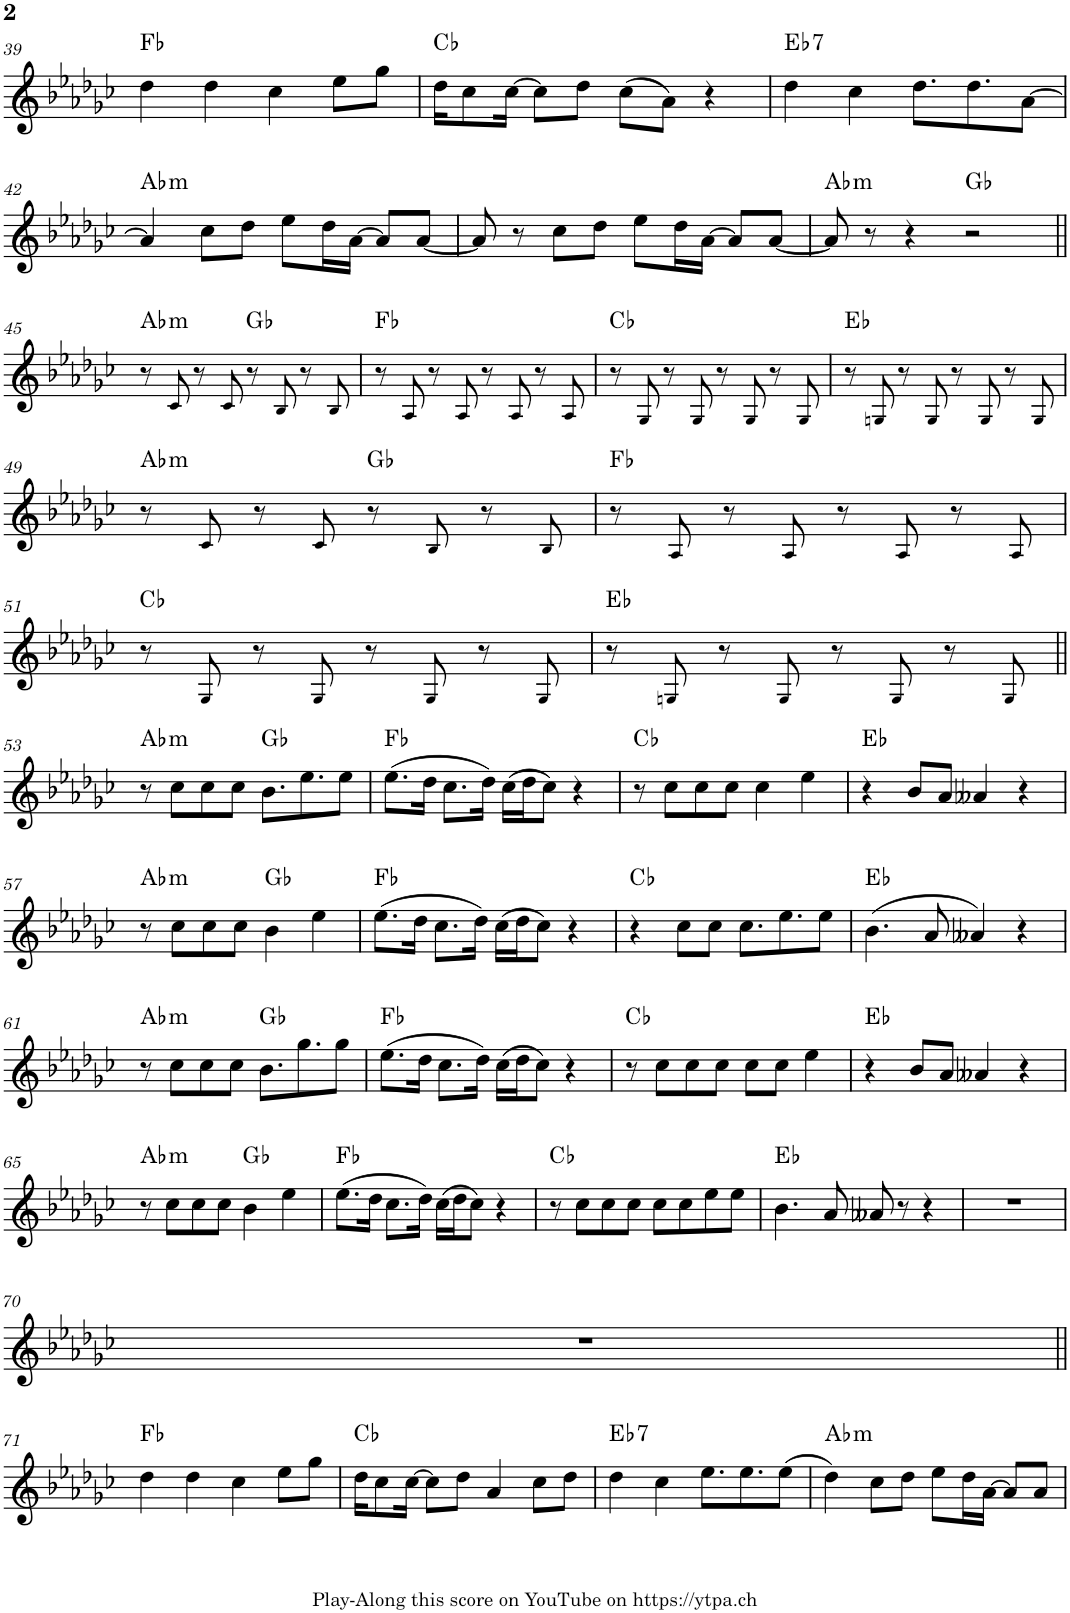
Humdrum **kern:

**kern	**harte
*part1	*part1
*staff1	*
*I"Piano	*
*I'Pno.	*
!!LO:PB:g=z
*clefG2	*
*k[b-e-a-d-g-c-]	*
*M4/4	*
=39	=39
4dd-\	Fb:maj
4dd-\	.
4cc-\	.
8ee-\L	.
8gg-\J	.
=40	=40
16dd-\KL	Cb:maj
8cc-\	.
[16cc-\Jk	.
8cc-\L]	.
8dd-\J	.
(8cc-\L	.
8a-\J)	.
4r	.
=41	=41
!	!LO:H:kt=7
4dd-\	Eb:7
4cc-\	.
8.dd-\L	.
8.dd-\	.
[8a-\J	.
!!LO:LB:g=z
=42	=42
!	!LO:H:kt=m
4a-/]	Ab:min
8cc-\L	.
8dd-\J	.
8ee-\L	.
16dd-\L	.
[16a-\JJ	.
8a-/L]	.
[8a-/J	.
=43	=43
8a-/]	.
8r	.
8cc-\L	.
8dd-\J	.
8ee-\L	.
16dd-\L	.
[16a-\JJ	.
8a-/L]	.
[8a-/J	.
=44	=44
!	!LO:H:kt=m
8a-/]	Ab:min
8r	.
4r	.
2r	Gb:maj
!!LO:LB:g=z
=45||	=45||
!	!LO:H:kt=m
8r	Ab:min
8c-!/	.
8r	.
8c-!/	.
8r	Gb:maj
8B-!/	.
8r	.
8B-!/	.
=46	=46
8r	Fb:maj
8A-!/	.
8r	.
8A-!/	.
8r	.
8A-!/	.
8r	.
8A-!/	.
=47	=47
8r	Cb:maj
8G-!/	.
8r	.
8G-!/	.
8r	.
8G-!/	.
8r	.
8G-!/	.
=48	=48
8r	Eb:maj
8Gn!/	.
8r	.
8G!/	.
8r	.
8G!/	.
8r	.
8G!/	.
!!LO:LB:g=z
=49	=49
!	!LO:H:kt=m
8r	Ab:min
8c-!/	.
8r	.
8c-!/	.
8r	Gb:maj
8B-!/	.
8r	.
8B-!/	.
=50	=50
8r	Fb:maj
8A-!/	.
8r	.
8A-!/	.
8r	.
8A-!/	.
8r	.
8A-!/	.
!!LO:LB:g=z
=51	=51
8r	Cb:maj
8G-!/	.
8r	.
8G-!/	.
8r	.
8G-!/	.
8r	.
8G-!/	.
=52	=52
8r	Eb:maj
8Gn!/	.
8r	.
8G!/	.
8r	.
8G!/	.
8r	.
8G!/	.
!!LO:LB:g=z
=53||	=53||
!	!LO:H:kt=m
8r	Ab:min
8cc-\L	.
8cc-\	.
8cc-\J	.
8.b-\L	Gb:maj
8.ee-\	.
8ee-\J	.
=54	=54
(8.ee-\L	Fb:maj
16dd-\Jk	.
8.cc-\L	.
16dd-\Jk)	.
(16cc-\LL	.
16dd-\J	.
8cc-\J)	.
4r	.
=55	=55
8r	Cb:maj
8cc-\L	.
8cc-\	.
8cc-\J	.
4cc-\	.
4ee-\	.
=56	=56
4r	Eb:maj
8b-/L	.
8a-/J	.
4a--X/	.
4r	.
!!LO:LB:g=z
=57	=57
!	!LO:H:kt=m
8r	Ab:min
8cc-\L	.
8cc-\	.
8cc-\J	.
4b-\	Gb:maj
4ee-\	.
=58	=58
(8.ee-\L	Fb:maj
16dd-\Jk	.
8.cc-\L	.
16dd-\Jk)	.
(16cc-\LL	.
16dd-\J	.
8cc-\J)	.
4r	.
=59	=59
4r	Cb:maj
8cc-\L	.
8cc-\J	.
8.cc-\L	.
8.ee-\	.
8ee-\J	.
=60	=60
(4.b-\	Eb:maj
8a-/	.
4a--X/)	.
4r	.
!!LO:LB:g=z
=61	=61
!	!LO:H:kt=m
8r	Ab:min
8cc-\L	.
8cc-\	.
8cc-\J	.
8.b-\L	Gb:maj
8.gg-\	.
8gg-\J	.
=62	=62
(8.ee-\L	Fb:maj
16dd-\Jk	.
8.cc-\L	.
16dd-\Jk)	.
(16cc-\LL	.
16dd-\J	.
8cc-\J)	.
4r	.
=63	=63
8r	Cb:maj
8cc-\L	.
8cc-\	.
8cc-\J	.
8cc-\L	.
8cc-\J	.
4ee-\	.
=64	=64
4r	Eb:maj
8b-/L	.
8a-/J	.
4a--X/	.
4r	.
!!LO:LB:g=z
=65	=65
!	!LO:H:kt=m
8r	Ab:min
8cc-\L	.
8cc-\	.
8cc-\J	.
4b-\	Gb:maj
4ee-\	.
=66	=66
(8.ee-\L	Fb:maj
16dd-\Jk	.
8.cc-\L	.
16dd-\Jk)	.
(16cc-\LL	.
16dd-\J	.
8cc-\J)	.
4r	.
=67	=67
8r	Cb:maj
8cc-\L	.
8cc-\	.
8cc-\J	.
8cc-\L	.
8cc-\	.
8ee-\	.
8ee-\J	.
=68	=68
4.b-\	Eb:maj
8a-/	.
8a--X/	.
8r	.
4r	.
=69	=69
1r	.
!!LO:LB:g=z
=70	=70
1r	.
!!LO:LB:g=z
=71||	=71||
4dd-\	Fb:maj
4dd-\	.
4cc-\	.
8ee-\L	.
8gg-\J	.
=72	=72
16dd-\KL	Cb:maj
8cc-\	.
[16cc-\Jk	.
8cc-\L]	.
8dd-\J	.
4a-/	.
8cc-\L	.
8dd-\J	.
=73	=73
!	!LO:H:kt=7
4dd-\	Eb:7
4cc-\	.
8.ee-\L	.
8.ee-\	.
(8ee-\J	.
=74	=74
!	!LO:H:kt=m
4dd-\)	Ab:min
8cc-\L	.
8dd-\J	.
8ee-\L	.
16dd-\L	.
[16a-\JJ	.
8a-/L]	.
8a-/J	.
=	=
*-	*-
